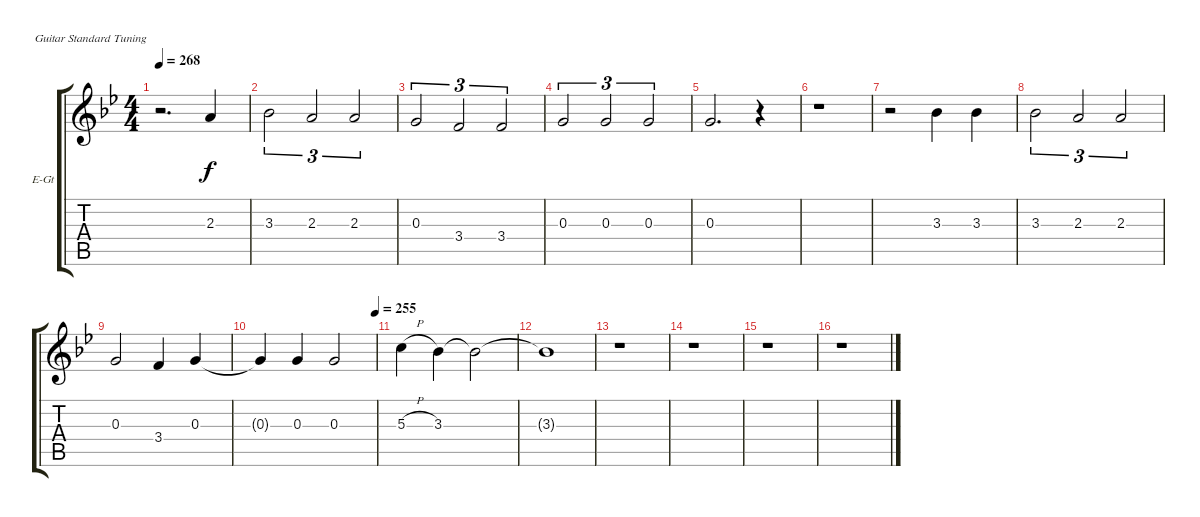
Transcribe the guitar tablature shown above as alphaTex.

\defaultSystemsLayout 4
\bracketExtendMode groupsimilarinstruments
\firstSystemTrackNameOrientation horizontal
\otherSystemsTrackNameOrientation horizontal
\track ("Paul's Voice" "E-Gt") {instrument electricguitarclean}
\staff {score tabs}
\tuning (E4 B3 G3 D3 A2 E2)
\ts (4 4)
\tempo 268
\clef g2
\ks gminor
r.2{d dy f} 2.3.4 |
3.3.2{tu (3 2)} 2.3.2{tu (3 2)} 2.3.2{tu (3 2)} |
0.3.2{tu (3 2)} 3.4.2{tu (3 2)} 3.4.2{tu (3 2)} |
0.3.2{tu (3 2)} 0.3.2{tu (3 2)} 0.3.2{tu (3 2)} |
0.3.2{d} r.4 |
r.1 |
r.2 3.3.4 3.3.4 |
3.3.2{tu (3 2)} 2.3.2{tu (3 2)} 2.3.2{tu (3 2)} |
0.3.2 3.4.4 0.3.4 |
\tempo (255 1)
0.3{t}.4 0.3.4 0.3.2 |
5.3{h}.4 3.3.4 3.3{t}.2 |
3.3{t}.1 |
r.1 |
r.1 |
r.1 |
r.1
